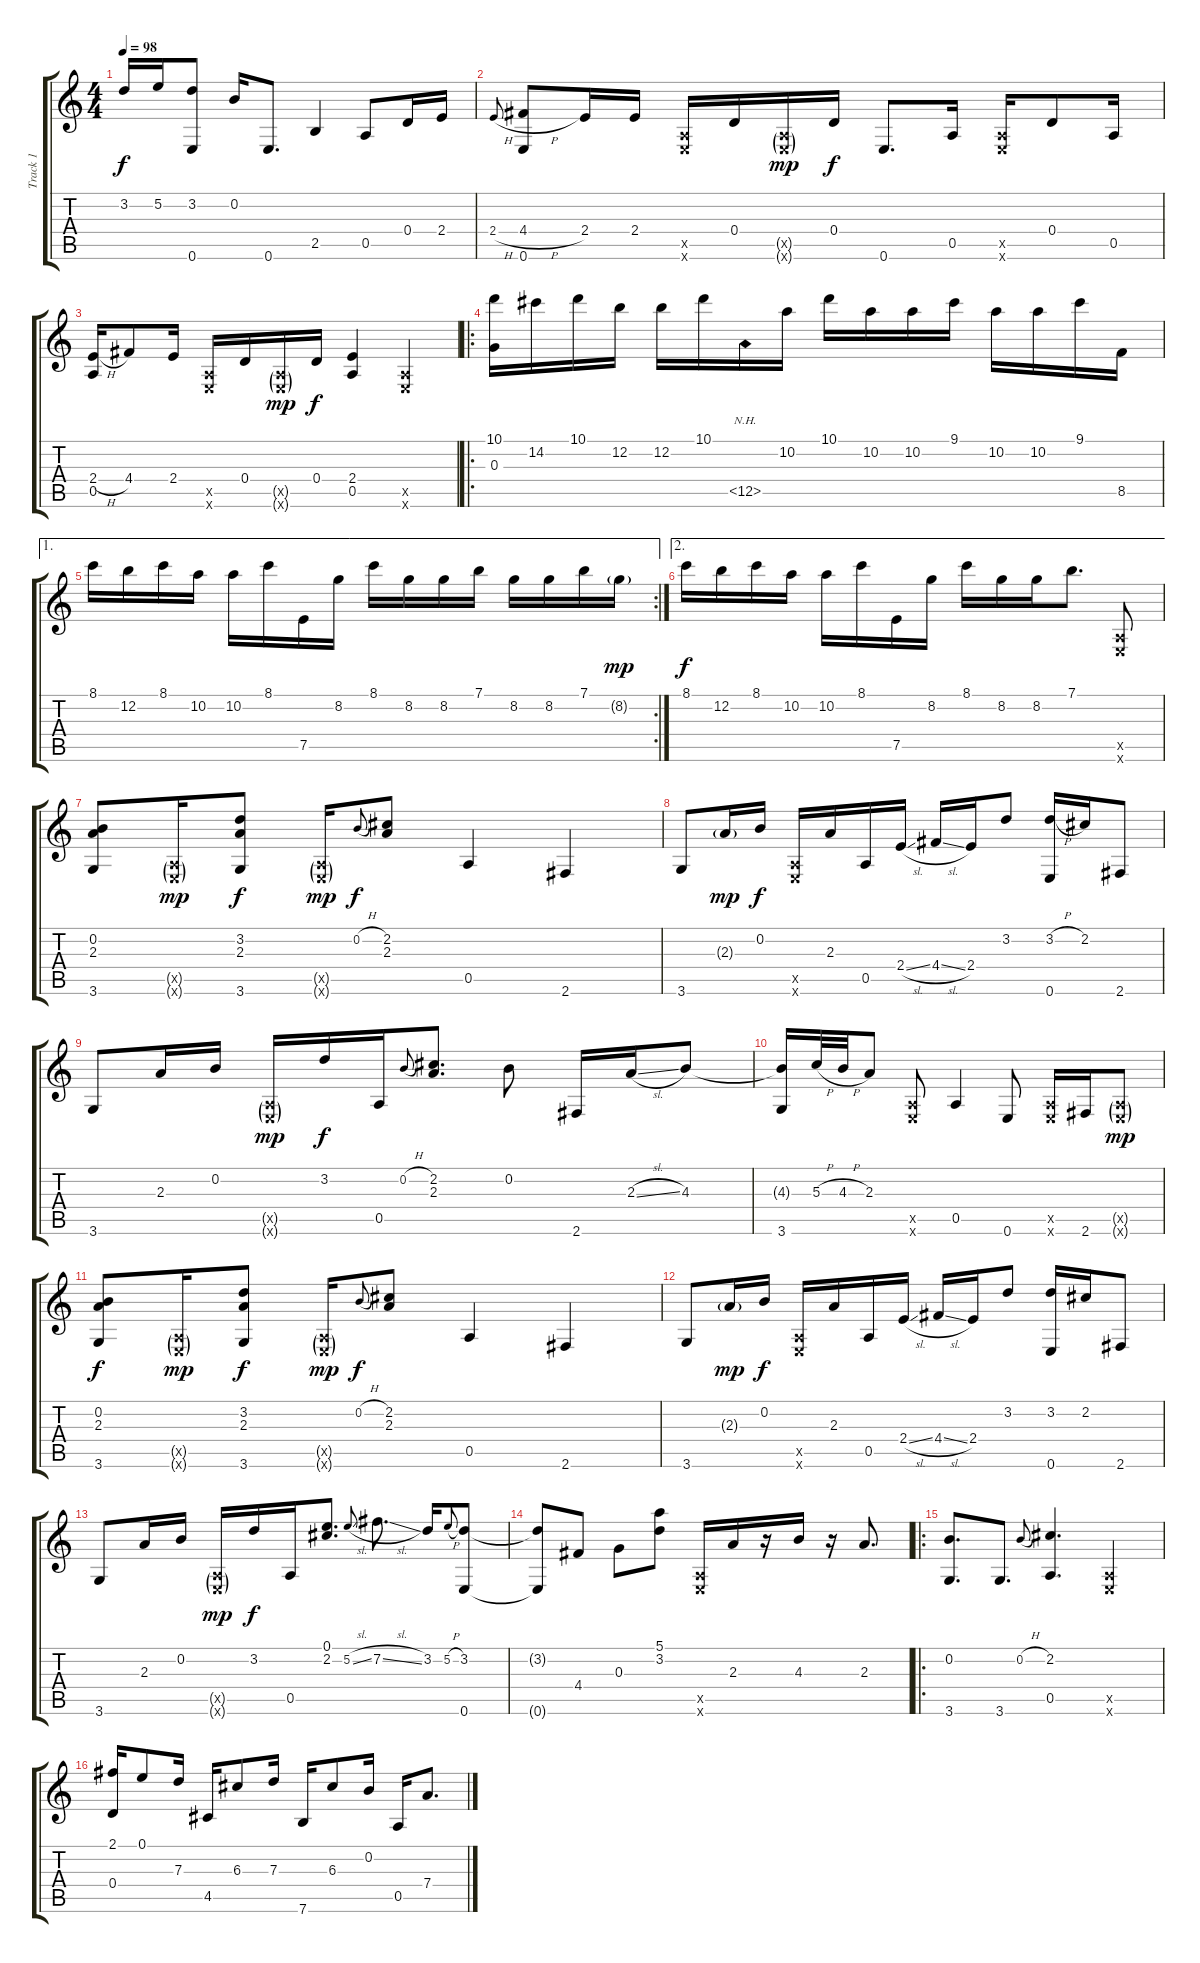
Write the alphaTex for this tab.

\track ("Track 1" "Track 1") {instrument acousticguitarsteel}
\staff {score tabs}
\tuning (E4 B3 G3 D3 A2 E2) {hide}
\ts (4 4)
\tempo 98
\clef g2
\ks c
3.2.16{dy f} 5.2.16 (3.2 0.6).8 0.2.16 0.6.8{d} 2.5.4 0.5.8 0.4.16 2.4.16 |
2.4{h}.8{gr onbeat} (4.4{h} 0.6).8 2.4.16 2.4.16 (0.5{x} 0.6{x}).16 0.4.16 (0.5{g x} 0.6{g x}).16{dy mp} 0.4.16{dy f} 0.6.8{d} 0.5.16 (0.5{x} 0.6{x}).16 0.4.8 0.5.16 |
(2.4{h} 0.5).16 4.4.8 2.4.16 (0.5{x} 0.6{x}).16 0.4.16 (0.5{g x} 0.6{g x}).16{dy mp} 0.4.16{dy f} (2.4 0.5).4 (0.5{x} 0.6{x}).4 |
\ro
(10.1 0.3).16 14.2.16 10.1.16 12.2.16 12.2.16 10.1.16 12.5{nh}.16 10.2.16 10.1.16 10.2.16 10.2.16 9.1.16 10.2.16 10.2.16 9.1.16 8.5.16 |
\ae 1
\rc 2
8.1.16 12.2.16 8.1.16 10.2.16 10.2.16 8.1.16 7.5.16 8.2.16 8.1.16 8.2.16 8.2.16 7.1.16 8.2.16 8.2.16 7.1.16 8.2{g}.16{dy mp} |
\ae 2
8.1.16{dy f} 12.2.16 8.1.16 10.2.16 10.2.16 8.1.16 7.5.16 8.2.16 8.1.16 8.2.16 8.2.16 7.1.8{d} (0.5{x} 0.6{x}).8 |
(0.2 2.3 3.6).8 (0.5{g x} 0.6{g x}).16{dy mp} (3.2 2.3 3.6).8{dy f} (0.5{g x} 0.6{g x}).16{dy mp} 0.2{h}.8{gr onbeat dy f} (2.2 2.3).8 0.5.4 2.6.4 |
3.6.8 2.3{g}.16{dy mp} 0.2.16{dy f} (0.5{x} 0.6{x}).16 2.3.16 0.5.16 2.4{sl}.16 4.4{sl}.16 2.4.16 3.2.8 (3.2{h} 0.6).16 2.2.16 2.6.8 |
3.6.8 2.3.16 0.2.16 (0.5{g x} 0.6{g x}).16{dy mp} 3.2.16{dy f} 0.5.16 0.2{h}.8{gr onbeat} (2.2 2.3).8{d} 0.2.8 2.6.16 2.3{sl}.16 4.3.8 |
(4.3{t} 3.6).16 5.3{h}.32 4.3{h}.32 2.3.8 (0.5{x} 0.6{x}).8 0.5.4 0.6.8 (0.5{x} 0.6{x}).16 2.6.16 (0.5{g x} 0.6{g x}).8{dy mp} |
(0.2 2.3 3.6).8{dy f} (0.5{g x} 0.6{g x}).16{dy mp} (3.2 2.3 3.6).8{dy f} (0.5{g x} 0.6{g x}).16{dy mp} 0.2{h}.8{gr onbeat dy f} (2.2 2.3).8 0.5.4 2.6.4 |
3.6.8 2.3{g}.16{dy mp} 0.2.16{dy f} (0.5{x} 0.6{x}).16 2.3.16 0.5.16 2.4{sl}.16 4.4{sl}.16 2.4.16 3.2.8 (3.2 0.6).16 2.2.16 2.6.8 |
3.6.8 2.3.16 0.2.16 (0.5{g x} 0.6{g x}).16{dy mp} 3.2.16{dy f} 0.5.16 (0.1 2.2).8{d} 5.2{sl}.8{gr onbeat} 7.2{sl}.8{d} 3.2.16 5.2{h}.8{gr onbeat} (3.2 0.6).8 |
(3.2{t} 0.6{t}).8 4.4.8 0.3.8 (5.1 3.2).8 (0.5{x} 0.6{x}).16 2.3.16 r.16 4.3.16 r.16 2.3.8{d} |
\ro
(0.2 3.6).8{d} 3.6.8{d} 0.2{h}.8{gr onbeat} (2.2 0.5).4{d} (0.5{x} 0.6{x}).4 |
(2.1 0.4).16 0.1.8 7.3.16 4.5.16 6.3.8 7.3.16 7.6.16 6.3.8 0.2.16 0.5.16 7.4.8{d}
